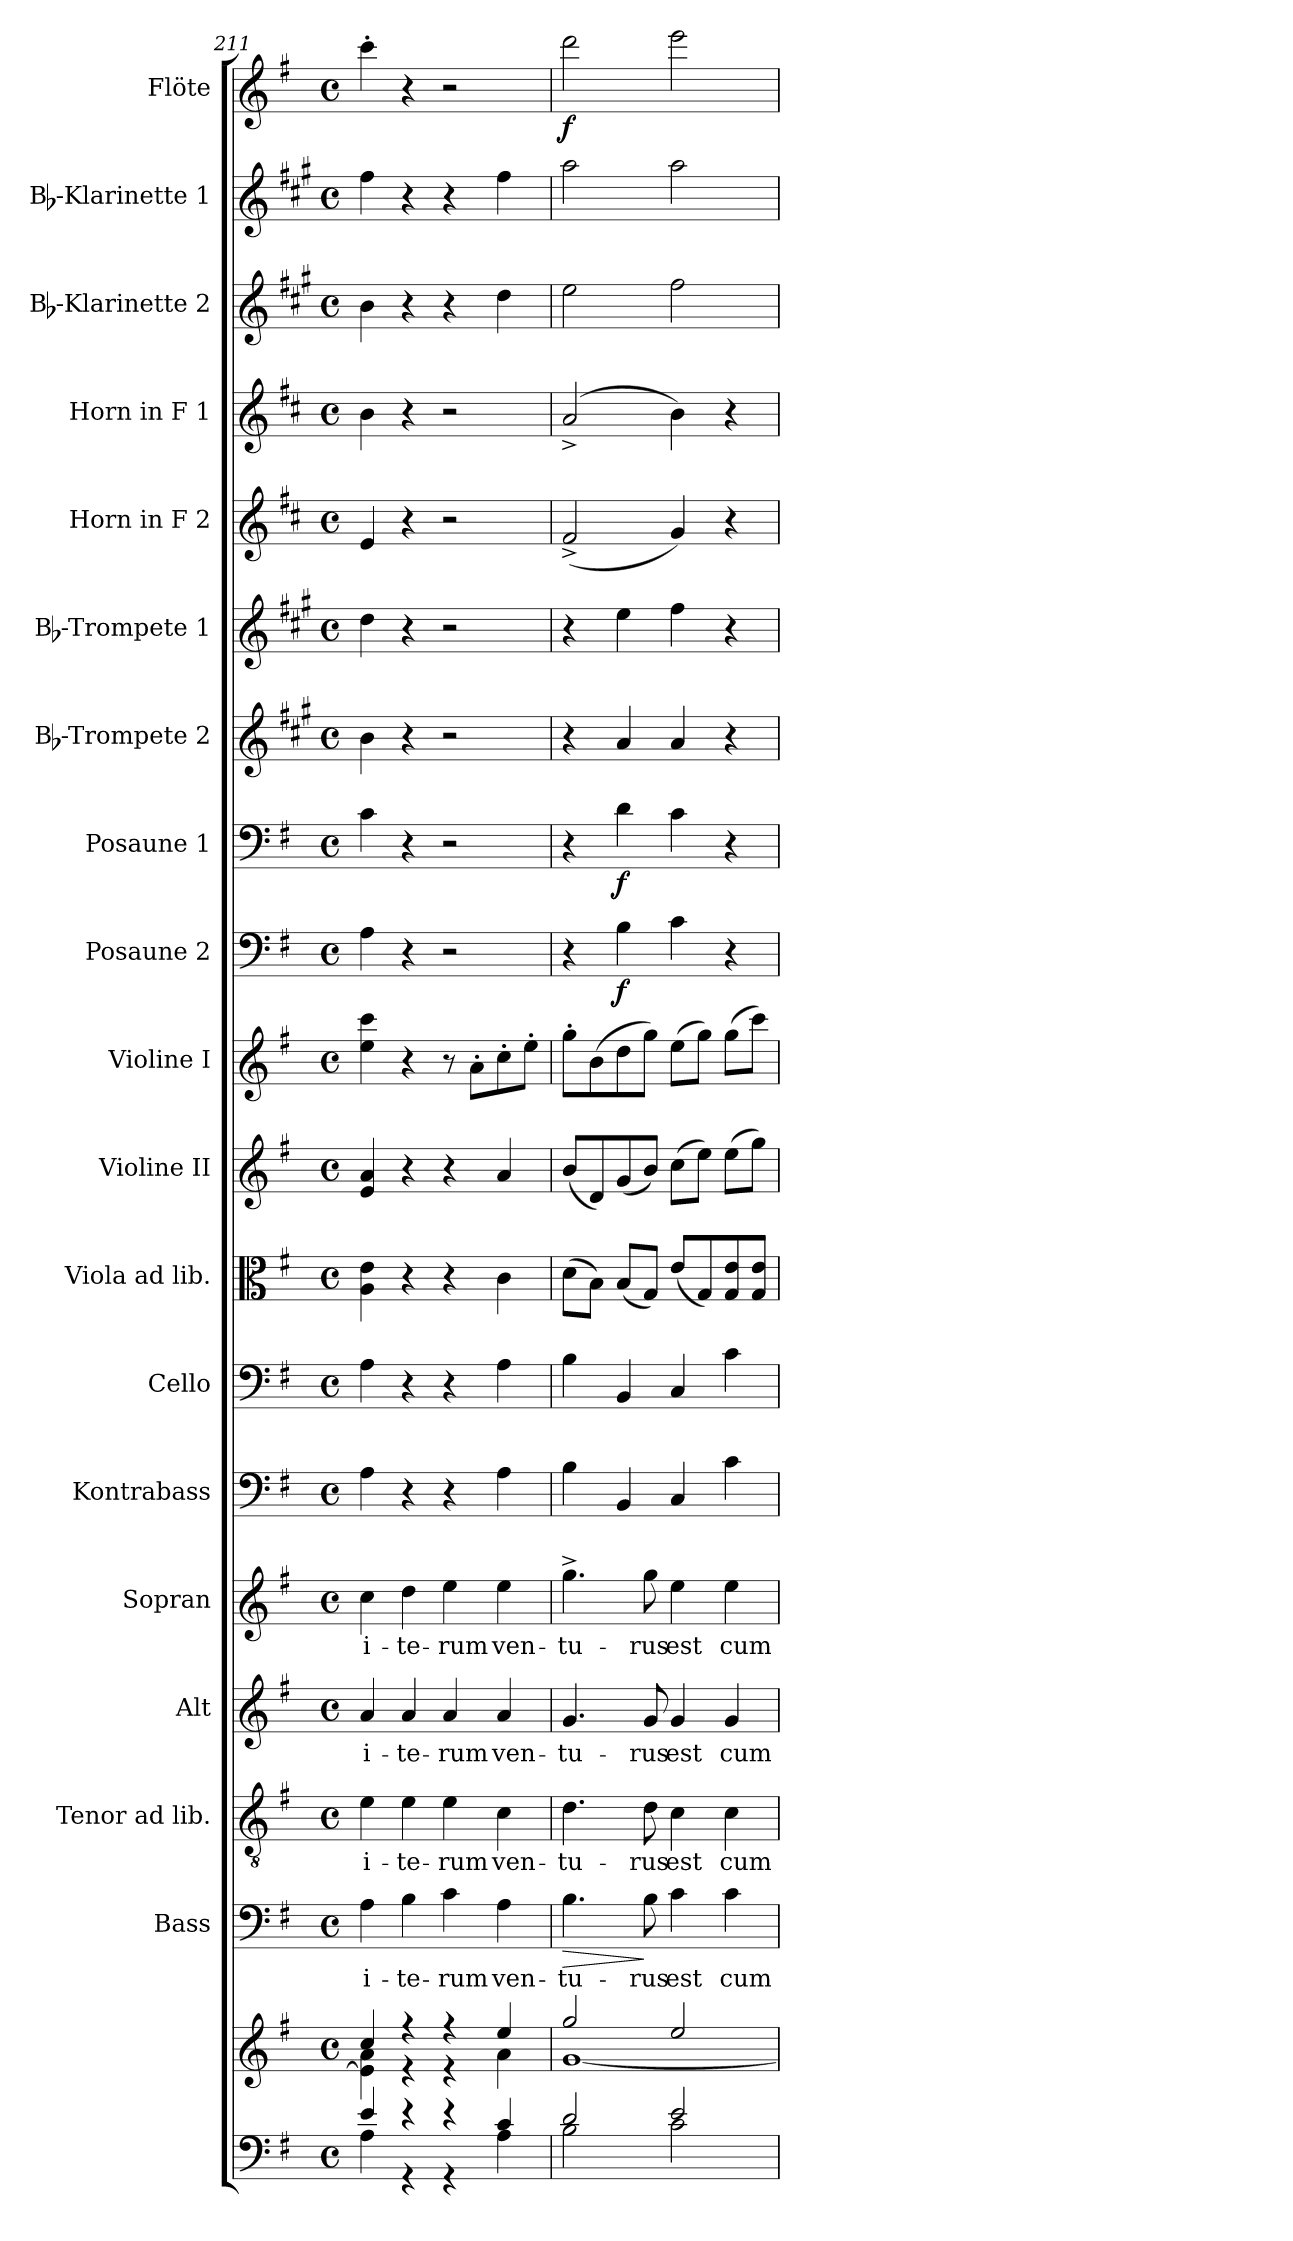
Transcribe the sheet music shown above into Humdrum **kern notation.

**kern	**kern	**kern	**text	**dynam	**kern	**text	**kern	**text	**kern	**text	**kern	**kern	**kern	**kern	**kern	**kern	**dynam	**kern	**dynam	**kern	**kern	**kern	**kern	**kern	**kern	**kern	**dynam
*part19	*part19	*part18	*part18	*part18	*part17	*part17	*part16	*part16	*part15	*part15	*part14	*part13	*part12	*part11	*part10	*part9	*part9	*part8	*part8	*part7	*part6	*part5	*part4	*part3	*part2	*part1	*part1
*staff20	*staff19	*staff18	*staff18	*staff18	*staff17	*staff17	*staff16	*staff16	*staff15	*staff15	*staff14	*staff13	*staff12	*staff11	*staff10	*staff9	*staff9	*staff8	*staff8	*staff7	*staff6	*staff5	*staff4	*staff3	*staff2	*staff1	*staff1
*	*	*I"Bass	*	*	*I"Tenor ad lib.	*	*I"Alt	*	*I"Sopran	*	*I"Kontrabass	*I"Cello	*I"Viola ad lib.	*I"Violine II	*I"Violine I	*I"Posaune 2	*	*I"Posaune 1	*	*I"Bb-Trompete 2	*I"Bb-Trompete 1	*I"Horn in F 2	*I"Horn in F 1	*I"Bb-Klarinette 2	*I"Bb-Klarinette 1	*I"Flöte	*
*	*	*I'B.	*	*	*I'T.	*	*I'A.	*	*I'S.	*	*I'Kb.	*	*I'Vla.	*I'Vl. II	*I'Vl. I	*I'Pos. 2	*	*I'Pos. 1	*	*I'Bb Trp. 2	*I'Bb Trp. 1	*	*	*I'Bb Kl. 2	*I'Bb Kl. 1	*I'Fl.	*
*clefF4	*clefG2	*clefF4	*	*	*clefGv2	*	*clefG2	*	*clefG2	*	*clefF4	*clefF4	*clefC3	*clefG2	*clefG2	*clefF4	*	*clefF4	*	*clefG2	*clefG2	*clefG2	*clefG2	*clefG2	*clefG2	*clefG2	*
*	*	*	*	*	*	*	*	*	*	*	*ITrd7c12	*	*	*	*	*	*	*	*	*ITrd1c2	*ITrd1c2	*ITrd4c7	*ITrd4c7	*ITrd1c2	*ITrd1c2	*	*
*k[f#]	*k[f#]	*k[f#]	*	*	*k[f#]	*	*k[f#]	*	*k[f#]	*	*k[f#]	*k[f#]	*k[f#]	*k[f#]	*k[f#]	*k[f#]	*	*k[f#]	*	*k[f#]	*k[f#]	*k[f#]	*k[f#]	*k[f#]	*k[f#]	*k[f#]	*
*G:	*G:	*G:	*	*	*G:	*	*G:	*	*G:	*	*G:	*G:	*G:	*G:	*G:	*G:	*	*G:	*	*G:	*G:	*G:	*G:	*G:	*G:	*G:	*
*M4/4	*M4/4	*M4/4	*	*	*M4/4	*	*M4/4	*	*M4/4	*	*M4/4	*M4/4	*M4/4	*M4/4	*M4/4	*M4/4	*	*M4/4	*	*M4/4	*M4/4	*M4/4	*M4/4	*M4/4	*M4/4	*M4/4	*
*met(c)	*met(c)	*met(c)	*	*	*met(c)	*	*met(c)	*	*met(c)	*	*met(c)	*met(c)	*met(c)	*met(c)	*met(c)	*met(c)	*	*met(c)	*	*met(c)	*met(c)	*met(c)	*met(c)	*met(c)	*met(c)	*met(c)	*
=211	=211	=211	=211	=211	=211	=211	=211	=211	=211	=211	=211	=211	=211	=211	=211	=211	=211	=211	=211	=211	=211	=211	=211	=211	=211	=211	=211
*^	*^	*	*	*	*	*	*	*	*	*	*	*	*	*	*	*	*	*	*	*	*	*	*	*	*	*	*
!	!	!	!	!	!LO:LY:b	!	!	!LO:LY:b	!	!LO:LY:b	!	!LO:LY:b	!	!	!	!	!	!	!	!	!	!	!	!	!	!	!	!	!
4e/	4A\	4cc/	4e\] 4a\	4A\	i-	.	4e\	i-	4a/	i-	4cc\	i-	4AA\	4A\	4A\ 4e\	4e/ 4a/	4ee\ 4ccc\	4A\	.	4c\	.	4a\	4cc\	4A/	4e\	4a\	4ee\	4ccc'>\	.
!	!	!	!	!	!LO:LY:b	!	!	!LO:LY:b	!	!LO:LY:b	!	!LO:LY:b	!	!	!	!	!	!	!	!	!	!	!	!	!	!	!	!	!
4r	4r	4r	4r	4B\	-te-	.	4e\	-te-	4a/	-te-	4dd\	-te-	4r	4r	4r	4r	4r	4r	.	4r	.	4r	4r	4r	4r	4r	4r	4r	.
!	!	!	!	!	!LO:LY:b	!	!	!LO:LY:b	!	!LO:LY:b	!	!LO:LY:b	!	!	!	!	!	!	!	!	!	!	!	!	!	!	!	!	!
4r	4r	4r	4r	4c\	-rum	.	4e\	-rum	4a/	-rum	4ee\	-rum	4r	4r	4r	4r	8r	2r	.	2r	.	2r	2r	2r	2r	4r	4r	2r	.
.	.	.	.	.	.	.	.	.	.	.	.	.	.	.	.	.	8a'>\L	.	.	.	.	.	.	.	.	.	.	.	.
!	!	!	!	!	!LO:LY:b	!	!	!LO:LY:b	!	!LO:LY:b	!	!LO:LY:b	!	!	!	!	!	!	!	!	!	!	!	!	!	!	!	!	!
4c/	4A\	4ee/	4a\	4A\	ven-	.	4c\	ven-	4a/	ven-	4ee\	ven-	4AA\	4A\	4c\	4a/	8cc'>\	.	.	.	.	.	.	.	.	4cc\	4ee\	.	.
.	.	.	.	.	.	.	.	.	.	.	.	.	.	.	.	.	8ee'>\J	.	.	.	.	.	.	.	.	.	.	.	.
=212	=212	=212	=212	=212	=212	=212	=212	=212	=212	=212	=212	=212	=212	=212	=212	=212	=212	=212	=212	=212	=212	=212	=212	=212	=212	=212	=212	=212	=212
!	!	!	!	!	!LO:LY:b	!LO:HP:b	!	!LO:LY:b	!	!LO:LY:b	!	!LO:LY:b	!	!	!	!	!	!	!	!	!	!	!	!	!	!	!	!	!LO:DY:b
2d/	2B\	2gg/	[<1g	4.B\	-tu-	>	4.d\	-tu-	4.g/	-tu-	4.gg^>\	-tu-	4BB\	4B\	(>8d\L	(<8b/L	8gg'>\L	4r	.	4r	.	4r	4r	(<2B^</	(2d^</	2dd\	2gg\	2ddd\	f
.	.	.	.	.	.	.	.	.	.	.	.	.	.	.	8B\J)	8d/)	(>8b\	.	.	.	.	.	.	.	.	.	.	.	.
!	!	!	!	!	!	!	!	!	!	!	!	!	!	!	!	!	!	!	!LO:DY:b	!	!LO:DY:b	!	!	!	!	!	!	!	!
.	.	.	.	.	.	.	.	.	.	.	.	.	4BBB/	4BB/	(<8B/L	(<8g/	8dd\	4B\	f	4d\	f	4g/	4dd\	.	.	.	.	.	.
!	!	!	!	!	!LO:LY:b	!	!	!LO:LY:b	!	!LO:LY:b	!	!LO:LY:b	!	!	!	!	!	!	!	!	!	!	!	!	!	!	!	!	!
.	.	.	.	8B\	-rus	]	8d\	-rus	8g/	-rus	8gg\	-rus	.	.	8G/J)	8b/J)	8gg\J)	.	.	.	.	.	.	.	.	.	.	.	.
!	!	!	!	!	!LO:LY:b	!	!	!LO:LY:b	!	!LO:LY:b	!	!LO:LY:b	!	!	!	!	!	!	!	!	!	!	!	!	!	!	!	!	!
2e/	2c\	2ee/	.	4c\	est	.	4c\	est	4g/	est	4ee\	est	4CC/	4C/	(<8e/L	(>8cc\L	(>8ee\L	4c\	.	4c\	.	4g/	4ee\	4c/)	4e\)	2ee\	2gg\	2eee\	.
.	.	.	.	.	.	.	.	.	.	.	.	.	.	.	8G/)	8ee\J)	8gg\J)	.	.	.	.	.	.	.	.	.	.	.	.
!	!	!	!	!	!LO:LY:b	!	!	!LO:LY:b	!	!LO:LY:b	!	!LO:LY:b	!	!	!	!	!	!	!	!	!	!	!	!	!	!	!	!	!
.	.	.	.	4c\	cum	.	4c\	cum	4g/	cum	4ee\	cum	4C\	4c\	8G/ 8e/	(>8ee\L	(>8gg\L	4r	.	4r	.	4r	4r	4r	4r	.	.	.	.
.	.	.	.	.	.	.	.	.	.	.	.	.	.	.	8G/ 8e/J	8gg\J)	8ccc\J)	.	.	.	.	.	.	.	.	.	.	.	.
*v	*v	*	*	*	*	*	*	*	*	*	*	*	*	*	*	*	*	*	*	*	*	*	*	*	*	*	*	*	*
*	*v	*v	*	*	*	*	*	*	*	*	*	*	*	*	*	*	*	*	*	*	*	*	*	*	*	*	*	*
=	=	=	=	=	=	=	=	=	=	=	=	=	=	=	=	=	=	=	=	=	=	=	=	=	=	=	=
*-	*-	*-	*-	*-	*-	*-	*-	*-	*-	*-	*-	*-	*-	*-	*-	*-	*-	*-	*-	*-	*-	*-	*-	*-	*-	*-	*-
